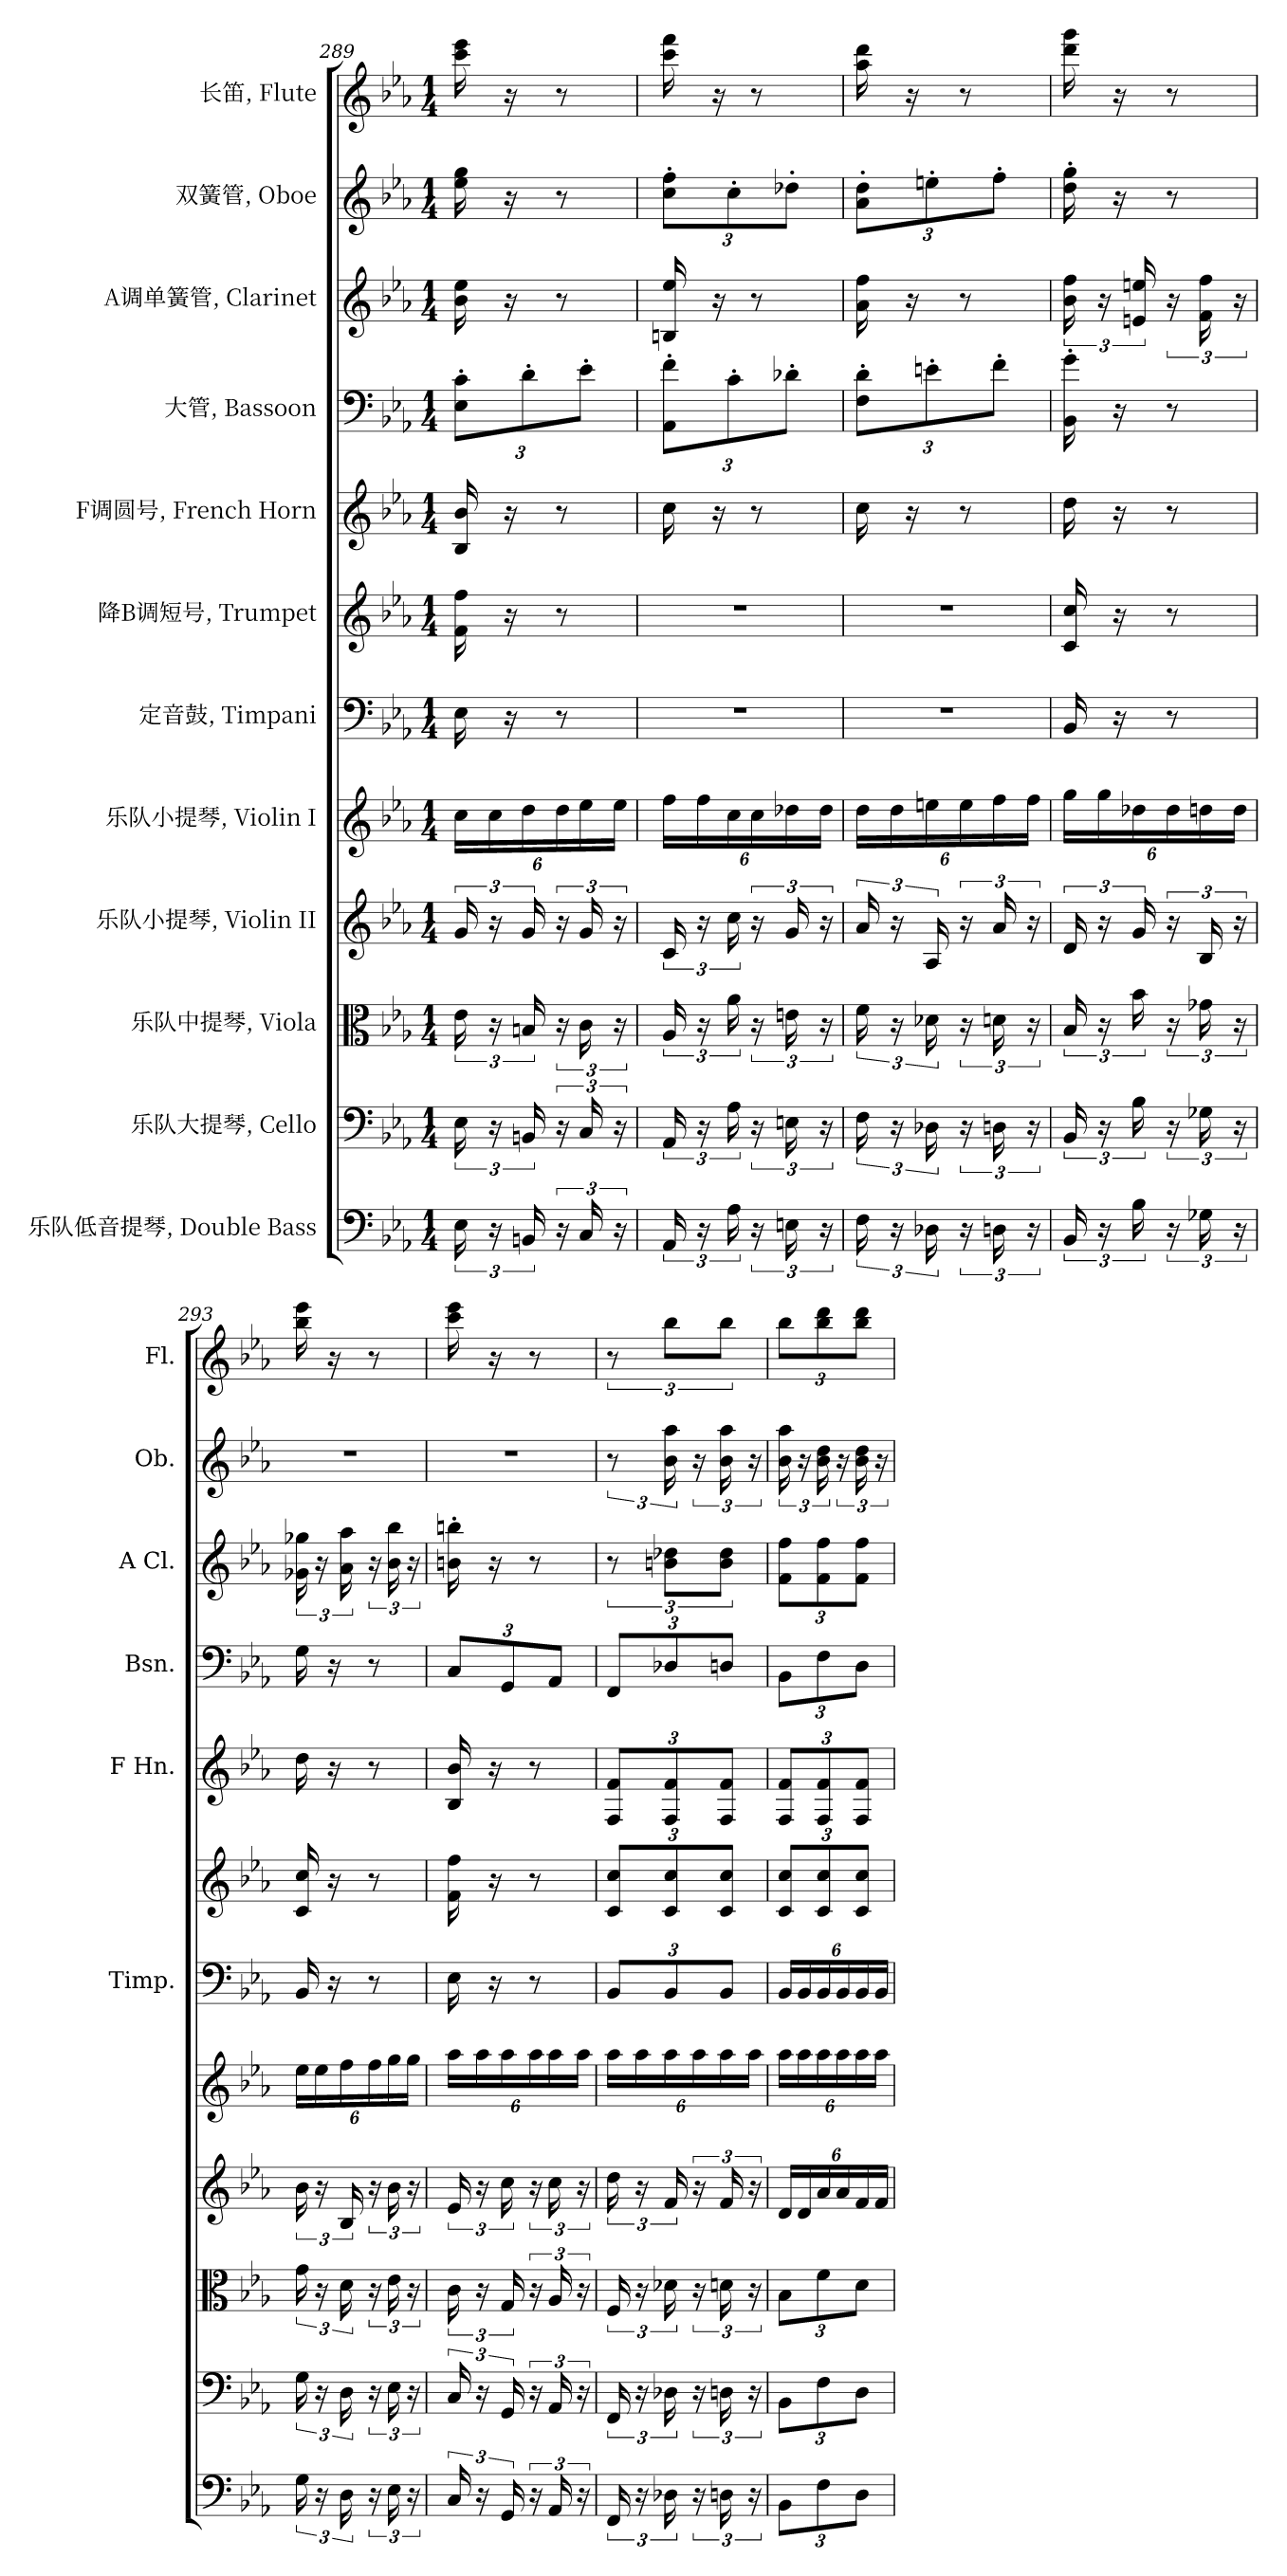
**kern	**kern	**kern	**kern	**kern	**kern	**kern	**kern	**kern	**kern	**kern	**kern
*part12	*part11	*part10	*part9	*part8	*part7	*part6	*part5	*part4	*part3	*part2	*part1
*staff12	*staff11	*staff10	*staff9	*staff8	*staff7	*staff6	*staff5	*staff4	*staff3	*staff2	*staff1
*I"乐队低音提琴, Double Bass	*I"乐队大提琴, Cello	*I"乐队中提琴, Viola	*I"乐队小提琴, Violin II	*I"乐队小提琴, Violin I	*I"定音鼓, Timpani	*I"降B调短号, Trumpet	*I"F调圆号, French Horn	*I"大管, Bassoon	*I"A调单簧管, Clarinet	*I"双簧管, Oboe	*I"长笛, Flute
*	*	*	*	*	*I'Timp.	*	*I'F Hn.	*I'Bsn.	*I'A Cl.	*I'Ob.	*I'Fl.
*clefF4	*clefF4	*clefC3	*clefG2	*clefG2	*clefF4	*clefG2	*clefG2	*clefF4	*clefG2	*clefG2	*clefG2
*ITrd7c12	*	*	*	*	*	*ITrd1c2	*ITrd4c7	*	*ITrd2c3	*	*
*k[b-e-a-]	*k[b-e-a-]	*k[b-e-a-]	*k[b-e-a-]	*k[b-e-a-]	*k[b-e-a-]	*k[b-e-a-d-g-]	*k[b-e-a-d-]	*k[b-e-a-]	*k[]	*k[b-e-a-]	*k[b-e-a-]
*M1/4	*M1/4	*M1/4	*M1/4	*M1/4	*M1/4	*M1/4	*M1/4	*M1/4	*M1/4	*M1/4	*M1/4
*	*	*	*	*Xbrackettup	*	*	*	*Xbrackettup	*	*	*
=289	=289	=289	=289	=289	=289	=289	=289	=289	=289	=289	=289
24EE-\	24E-\	24e-\	24g/	24cc\LL	16E-\	16e-\ 16ee-\	16E-/ 16e-/	12E-\' 12c\'L	16g\ 16cc\	16ee-\ 16gg\	16ccc\ 16eee-\
24r	24r	24r	24r	24cc\	.	.	.	.	.	.	.
.	.	.	.	.	16r	16r	16r	.	16r	16r	16r
24BBBn/	24BBn/	24Bn/	24g/	24dd\	.	.	.	12d'\	.	.	.
24r	24r	24r	24r	24dd\	8r	8r	8r	.	8r	8r	8r
24CC/	24C/	24c\	24g/	24ee-\	.	.	.	12e-'\J	.	.	.
24r	24r	24r	24r	24ee-\JJ	.	.	.	.	.	.	.
=290	=290	=290	=290	=290	=290	=290	=290	=290	=290	=290	=290
*	*	*	*	*	*	*	*	*	*	*Xbrackettup	*
24AAA-/	24AA-/	24A-/	24c/	24ff\LL	4r	4r	16f\	12AA-\' 12f\'L	16G#X/ 16cc/	12cc\' 12ff\'L	16ccc\ 16fff\
24r	24r	24r	24r	24ff\	.	.	.	.	.	.	.
.	.	.	.	.	.	.	16r	.	16r	.	16r
24AA-\	24A-\	24a-\	24cc\	24cc\	.	.	.	12c'\	.	12cc'\	.
24r	24r	24r	24r	24cc\	.	.	8r	.	8r	.	8r
24EEn\	24En\	24en\	24g/	24dd-X\	.	.	.	12d-X'\J	.	12dd-X'\J	.
24r	24r	24r	24r	24dd-\JJ	.	.	.	.	.	.	.
!!LO:PB:g=z
=291	=291	=291	=291	=291	=291	=291	=291	=291	=291	=291	=291
24FF\	24F\	24f\	24a-/	24dd\LL	4r	4r	16f\	12F\' 12d\'L	16f\ 16dd\	12a-\' 12dd\'L	16aa-\ 16ddd\
24r	24r	24r	24r	24dd\	.	.	.	.	.	.	.
.	.	.	.	.	.	.	16r	.	16r	.	16r
24DD-X\	24D-X\	24d-X\	24A-/	24een\	.	.	.	12en'\	.	12een'\	.
24r	24r	24r	24r	24ee\	.	.	8r	.	8r	.	8r
24DDn\	24Dn\	24dn\	24a-/	24ff\	.	.	.	12f'\J	.	12ff'\J	.
24r	24r	24r	24r	24ff\JJ	.	.	.	.	.	.	.
=292	=292	=292	=292	=292	=292	=292	=292	=292	=292	=292	=292
24BBB-/	24BB-/	24B-/	24d/	24gg\LL	16BB-/	16B-/ 16b-/	16g\	16BB-\' 16g\'	24g\ 24dd\	16dd\' 16gg\'	16ddd\ 16ggg\
24r	24r	24r	24r	24gg\	.	.	.	.	24r	.	.
.	.	.	.	.	16r	16r	16r	16r	.	16r	16r
24BB-\	24B-\	24b-\	24g/	24dd-X\	.	.	.	.	24c#X/ 24cc#X/	.	.
24r	24r	24r	24r	24dd-\	8r	8r	8r	8r	24r	8r	8r
24GG-X\	24G-X\	24g-X\	24B-/	24ddn\	.	.	.	.	24d\ 24dd\	.	.
24r	24r	24r	24r	24dd\JJ	.	.	.	.	24r	.	.
=293	=293	=293	=293	=293	=293	=293	=293	=293	=293	=293	=293
24GG\	24G\	24g\	24b-\	24ee-\LL	16BB-/	16B-/ 16b-/	16g\	16G\	24e-X\ 24ee-X\	4r	16bb-\ 16eee-\
24r	24r	24r	24r	24ee-\	.	.	.	.	24r	.	.
.	.	.	.	.	16r	16r	16r	16r	.	.	16r
24DD\	24D\	24d\	24B-/	24ff\	.	.	.	.	24f\ 24ff\	.	.
24r	24r	24r	24r	24ff\	8r	8r	8r	8r	24r	.	8r
24EE-\	24E-\	24e-\	24b-\	24gg\	.	.	.	.	24g\ 24gg\	.	.
24r	24r	24r	24r	24gg\JJ	.	.	.	.	24r	.	.
=294	=294	=294	=294	=294	=294	=294	=294	=294	=294	=294	=294
24CC/	24C/	24c\	24e-/	24aa-\LL	16E-\	16e-\ 16ee-\	16E-/ 16e-/	12C/L	16g#X\' 16gg#X\'	4r	16ccc\ 16eee-\
24r	24r	24r	24r	24aa-\	.	.	.	.	.	.	.
.	.	.	.	.	16r	16r	16r	.	16r	.	16r
24GGG/	24GG/	24G/	24cc\	24aa-\	.	.	.	12GG/	.	.	.
24r	24r	24r	24r	24aa-\	8r	8r	8r	.	8r	.	8r
24AAA-/	24AA-/	24A-/	24cc\	24aa-\	.	.	.	12AA-/J	.	.	.
24r	24r	24r	24r	24aa-\JJ	.	.	.	.	.	.	.
!!LO:PB:g=z
=295	=295	=295	=295	=295	=295	=295	=295	=295	=295	=295	=295
*	*	*	*	*	*Xbrackettup	*Xbrackettup	*Xbrackettup	*	*	*brackettup	*
24FFF/	24FF/	24F/	24dd\	24aa-\LL	12BB-/L	12B-/ 12b-/L	12BB-/ 12B-/L	12FF/L	12r	12r	12r
24r	24r	24r	24r	24aa-\	.	.	.	.	.	.	.
24DD-X\	24D-X\	24d-X\	24f/	24aa-\	12BB-/	12B-/ 12b-/	12BB-/ 12B-/	12D-X/	12g#X\ 12b-X\L	24b-\ 24aa-\	12bb-\L
24r	24r	24r	24r	24aa-\	.	.	.	.	.	24r	.
24DDn\	24Dn\	24dn\	24f/	24aa-\	12BB-/J	12B-/ 12b-/J	12BB-/ 12B-/J	12Dn/J	12g#\ 12b-\J	24b-\ 24aa-\	12bb-\J
24r	24r	24r	24r	24aa-\JJ	.	.	.	.	.	24r	.
=296	=296	=296	=296	=296	=296	=296	=296	=296	=296	=296	=296
*Xbrackettup	*Xbrackettup	*Xbrackettup	*Xbrackettup	*	*	*	*	*	*Xbrackettup	*	*Xbrackettup
12BBB-\L	12BB-\L	12B-\L	24d/LL	24aa-\LL	24BB-/LL	12B-/ 12b-/L	12BB-/ 12B-/L	12BB-\L	12d\ 12dd\L	24b-\ 24aa-\	12bb-\L
.	.	.	24d/	24aa-\	24BB-/	.	.	.	.	24r	.
12FF\	12F\	12f\	24a-/	24aa-\	24BB-/	12B-/ 12b-/	12BB-/ 12B-/	12F\	12d\ 12dd\	24b-\ 24dd\	12bb-\ 12ddd\
.	.	.	24a-/	24aa-\	24BB-/	.	.	.	.	24r	.
12DD\J	12D\J	12d\J	24f/	24aa-\	24BB-/	12B-/ 12b-/J	12BB-/ 12B-/J	12D\J	12d\ 12dd\J	24b-\ 24dd\	12bb-\ 12ddd\J
.	.	.	24f/JJ	24aa-\JJ	24BB-/JJ	.	.	.	.	24r	.
=	=	=	=	=	=	=	=	=	=	=	=
*-	*-	*-	*-	*-	*-	*-	*-	*-	*-	*-	*-
